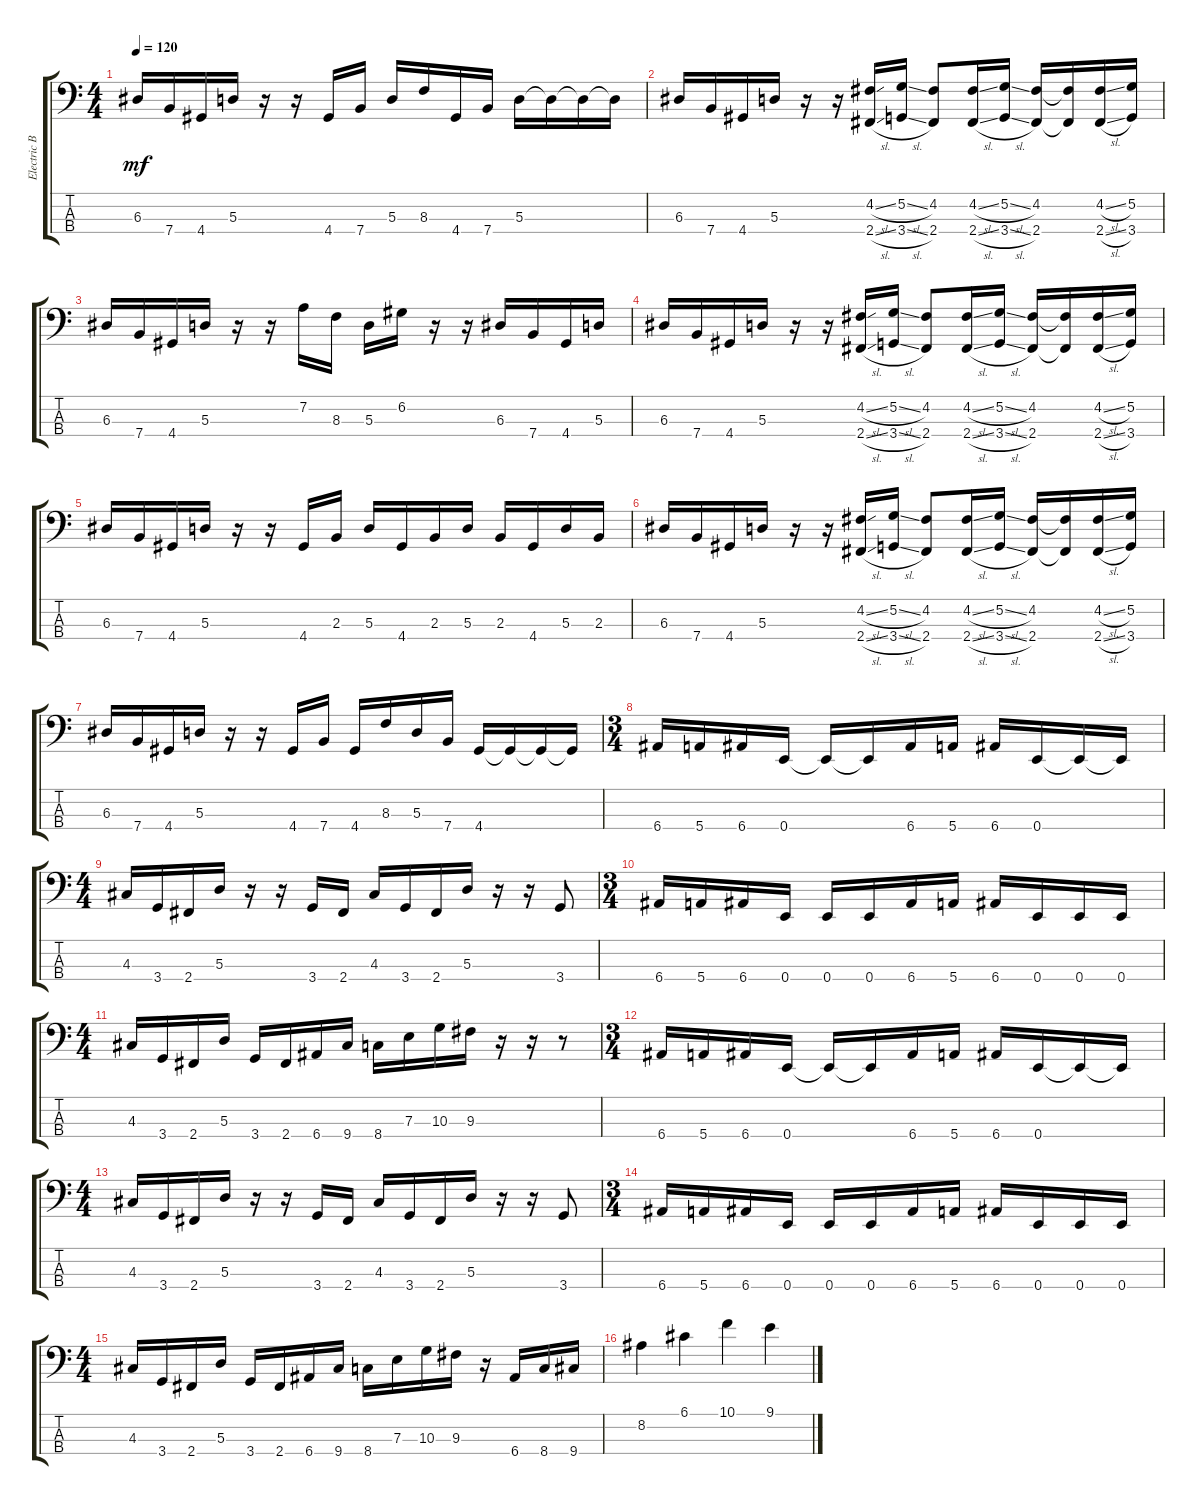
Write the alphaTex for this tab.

\track ("Electric Bass" "Electric B") {instrument electricbassfinger}
\staff {score tabs}
\tuning (G2 D2 A1 E1) {hide}
\ts (4 4)
\tempo 120
\clef f4
\ks c
6.3.16{dy mf} 7.4.16 4.4.16 5.3.16 r.16 r.16 4.4.16 7.4.16 5.3.16 8.3.16 4.4.16 7.4.16 5.3.16 5.3{t}.16 5.3{t}.16 5.3{t}.16 |
6.3.16 7.4.16 4.4.16 5.3.16 r.16 r.16 (4.2{sl} 2.4{sl}).16 (5.2{sl} 3.4{sl}).16 (4.2 2.4).8 (4.2{sl} 2.4{sl}).16 (5.2{sl} 3.4{sl}).16 (4.2 2.4).16 (4.2{t} 2.4{t}).16 (4.2{sl} 2.4{sl}).16 (5.2 3.4).16 |
6.3.16 7.4.16 4.4.16 5.3.16 r.16 r.16 7.2.16 8.3.16 5.3.16 6.2.16 r.16 r.16 6.3.16 7.4.16 4.4.16 5.3.16 |
6.3.16 7.4.16 4.4.16 5.3.16 r.16 r.16 (4.2{sl} 2.4{sl}).16 (5.2{sl} 3.4{sl}).16 (4.2 2.4).8 (4.2{sl} 2.4{sl}).16 (5.2{sl} 3.4{sl}).16 (4.2 2.4).16 (4.2{t} 2.4{t}).16 (4.2{sl} 2.4{sl}).16 (5.2 3.4).16 |
6.3.16 7.4.16 4.4.16 5.3.16 r.16 r.16 4.4.16 2.3.16 5.3.16 4.4.16 2.3.16 5.3.16 2.3.16 4.4.16 5.3.16 2.3.16 |
6.3.16 7.4.16 4.4.16 5.3.16 r.16 r.16 (4.2{sl} 2.4{sl}).16 (5.2{sl} 3.4{sl}).16 (4.2 2.4).8 (4.2{sl} 2.4{sl}).16 (5.2{sl} 3.4{sl}).16 (4.2 2.4).16 (4.2{t} 2.4{t}).16 (4.2{sl} 2.4{sl}).16 (5.2 3.4).16 |
6.3.16 7.4.16 4.4.16 5.3.16 r.16 r.16 4.4.16 7.4.16 4.4.16 8.3.16 5.3.16 7.4.16 4.4.16 4.4{t}.16 4.4{t}.16 4.4{t}.16 |
\ts (3 4)
6.4.16 5.4.16 6.4.16 0.4.16 0.4{t}.16 0.4{t}.16 6.4.16 5.4.16 6.4.16 0.4.16 0.4{t}.16 0.4{t}.16 |
\ts (4 4)
4.3.16 3.4.16 2.4.16 5.3.16 r.16 r.16 3.4.16 2.4.16 4.3.16 3.4.16 2.4.16 5.3.16 r.16 r.16 3.4.8 |
\ts (3 4)
6.4.16 5.4.16 6.4.16 0.4.16 0.4.16 0.4.16 6.4.16 5.4.16 6.4.16 0.4.16 0.4.16 0.4.16 |
\ts (4 4)
4.3.16 3.4.16 2.4.16 5.3.16 3.4.16 2.4.16 6.4.16 9.4.16 8.4.16 7.3.16 10.3.16 9.3.16 r.16 r.16 r.8 |
\ts (3 4)
6.4.16 5.4.16 6.4.16 0.4.16 0.4{t}.16 0.4{t}.16 6.4.16 5.4.16 6.4.16 0.4.16 0.4{t}.16 0.4{t}.16 |
\ts (4 4)
4.3.16 3.4.16 2.4.16 5.3.16 r.16 r.16 3.4.16 2.4.16 4.3.16 3.4.16 2.4.16 5.3.16 r.16 r.16 3.4.8 |
\ts (3 4)
6.4.16 5.4.16 6.4.16 0.4.16 0.4.16 0.4.16 6.4.16 5.4.16 6.4.16 0.4.16 0.4.16 0.4.16 |
\ts (4 4)
4.3.16 3.4.16 2.4.16 5.3.16 3.4.16 2.4.16 6.4.16 9.4.16 8.4.16 7.3.16 10.3.16 9.3.16 r.16 6.4.16 8.4.16 9.4.16 |
8.2.4 6.1.4 10.1.4 9.1.4
